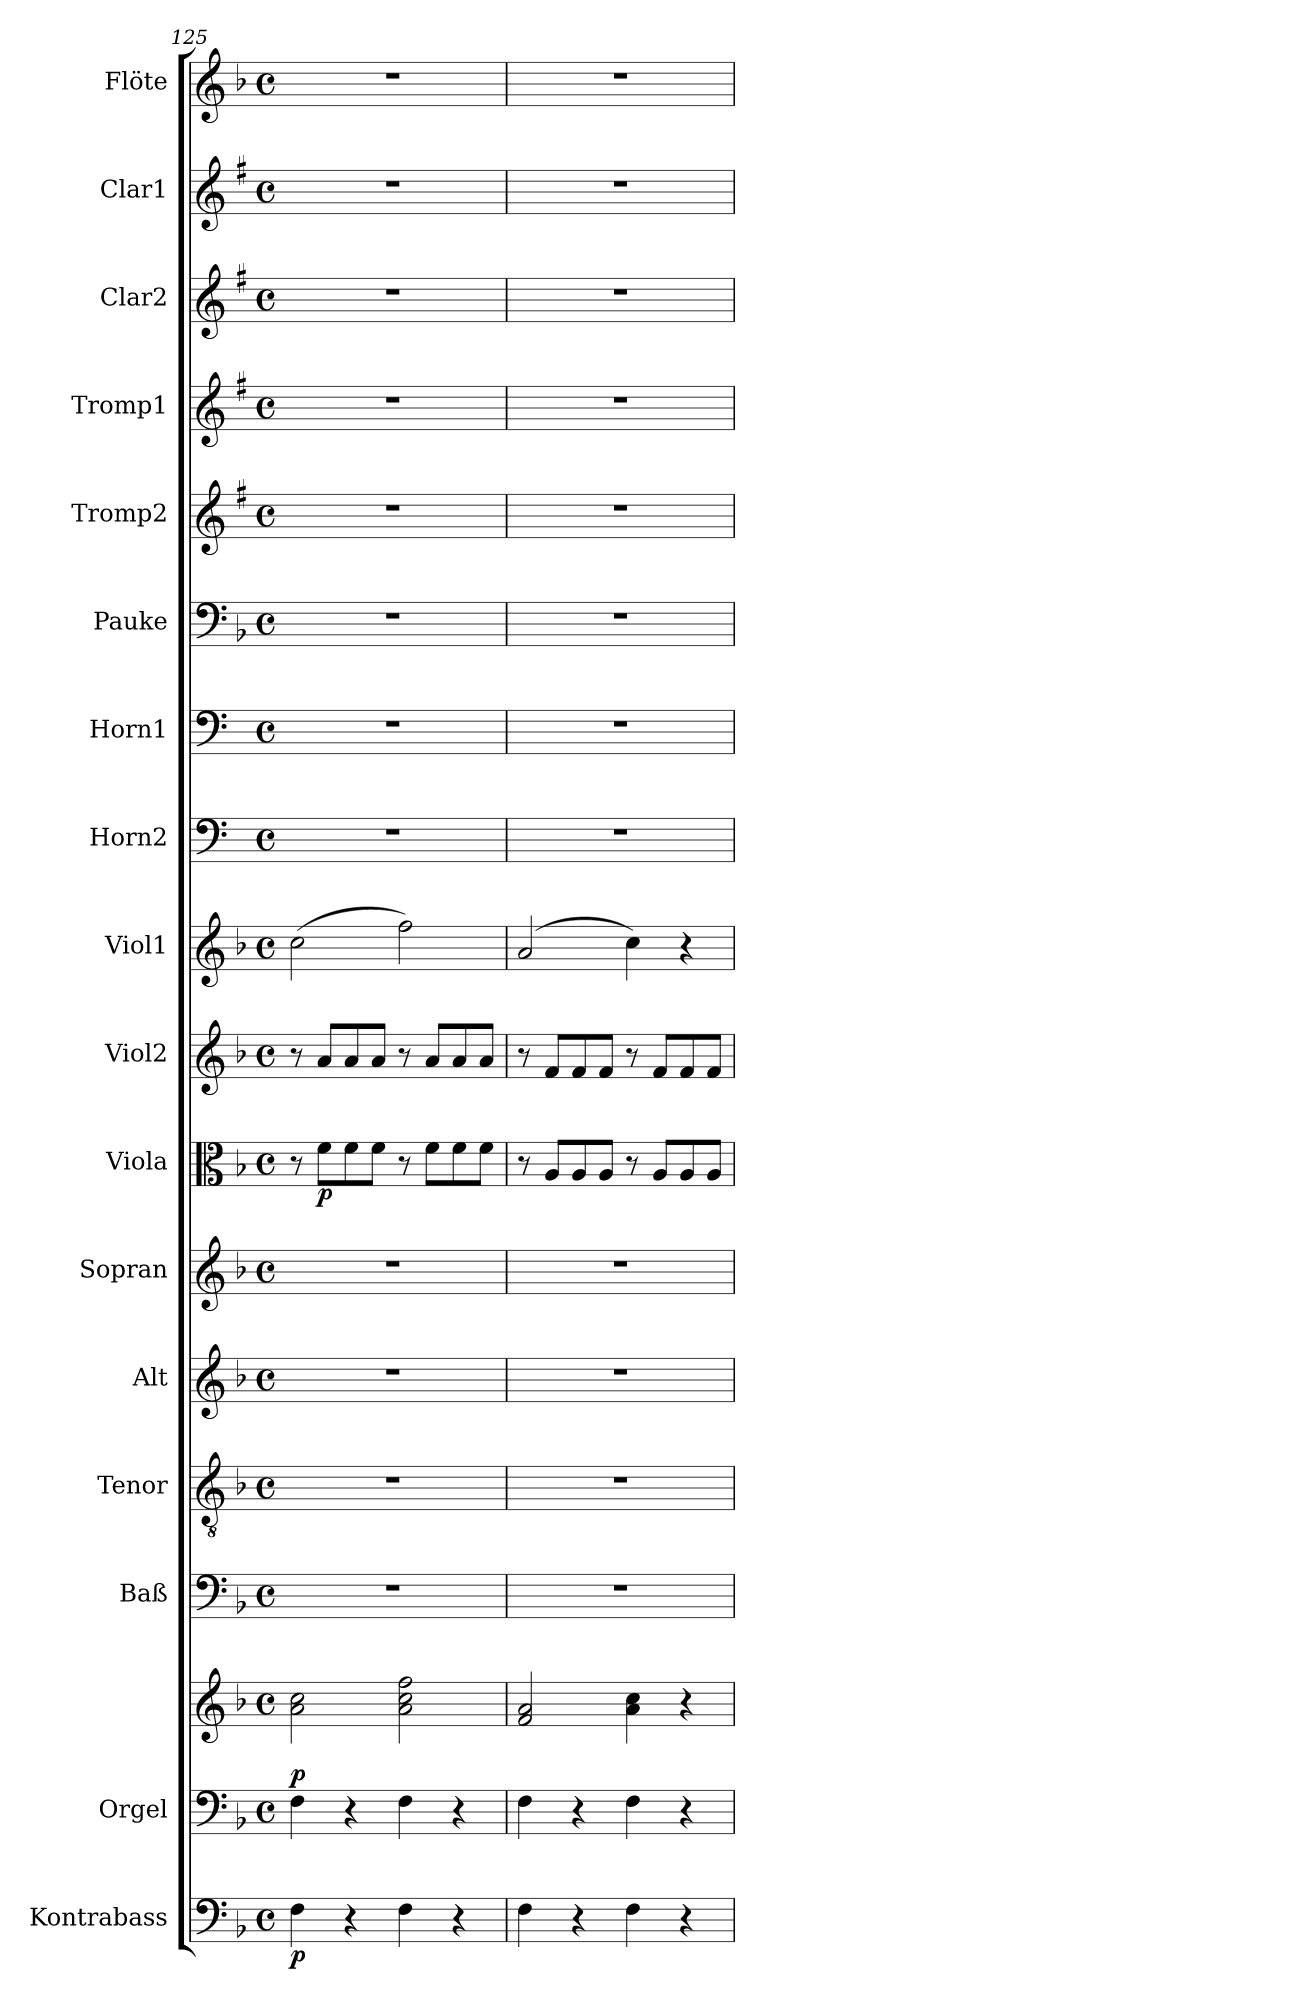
**kern	**dynam	**kern	**kern	**dynam	**kern	**kern	**kern	**kern	**kern	**dynam	**kern	**kern	**kern	**kern	**kern	**kern	**kern	**kern	**kern	**kern
*part17	*part17	*part16	*part16	*part16	*part15	*part14	*part13	*part12	*part11	*part11	*part10	*part9	*part8	*part7	*part6	*part5	*part4	*part3	*part2	*part1
*staff18	*staff18	*staff17	*staff16	*staff16/17	*staff15	*staff14	*staff13	*staff12	*staff11	*staff11	*staff10	*staff9	*staff8	*staff7	*staff6	*staff5	*staff4	*staff3	*staff2	*staff1
*I"Kontrabass	*	*I"Orgel	*	*	*I"Baß	*I"Tenor	*I"Alt	*I"Sopran	*I"Viola	*	*I"Viol2	*I"Viol1	*I"Horn2	*I"Horn1	*I"Pauke	*I"Tromp2	*I"Tromp1	*I"Clar2	*I"Clar1	*I"Flöte
*I'Kb	*	*	*	*	*I'B	*I'T	*I'A	*I'S	*I'Vla	*	*I'Vl2	*I'Vl1	*I'Hr2	*I'Hr1	*I'Pk	*I'Tr2	*I'Tr1	*I'Cl2	*I'Cl1	*I'Fl
*clefF4	*	*clefF4	*clefG2	*	*clefF4	*clefGv2	*clefG2	*clefG2	*clefC3	*	*clefG2	*clefG2	*clefF4	*clefF4	*clefF4	*clefG2	*clefG2	*clefG2	*clefG2	*clefG2
*ITrd7c12	*	*	*	*	*	*	*	*	*	*	*	*	*ITrd4c7	*ITrd4c7	*	*ITrd1c2	*ITrd1c2	*ITrd1c2	*ITrd1c2	*
*k[b-]	*	*k[b-]	*k[b-]	*	*k[b-]	*k[b-]	*k[b-]	*k[b-]	*k[b-]	*	*k[b-]	*k[b-]	*k[b-]	*k[b-]	*k[b-]	*k[b-]	*k[b-]	*k[b-]	*k[b-]	*k[b-]
*F:	*	*F:	*F:	*	*F:	*F:	*F:	*F:	*F:	*	*F:	*F:	*F:	*F:	*F:	*F:	*F:	*F:	*F:	*F:
*M4/4	*	*M4/4	*M4/4	*	*M4/4	*M4/4	*M4/4	*M4/4	*M4/4	*	*M4/4	*M4/4	*M4/4	*M4/4	*M4/4	*M4/4	*M4/4	*M4/4	*M4/4	*M4/4
*met(c)	*	*met(c)	*met(c)	*	*met(c)	*met(c)	*met(c)	*met(c)	*met(c)	*	*met(c)	*met(c)	*met(c)	*met(c)	*met(c)	*met(c)	*met(c)	*met(c)	*met(c)	*met(c)
=125	=125	=125	=125	=125	=125	=125	=125	=125	=125	=125	=125	=125	=125	=125	=125	=125	=125	=125	=125	=125
!	!LO:DY:b	!	!	!LO:DY:a=2	!	!	!	!	!	!	!	!	!	!	!	!	!	!	!	!
4FF\	p	4F\	2a\ 2cc\	p	1r	1r	1r	1r	8r	.	8r	(>2cc\	1r	1r	1r	1r	1r	1r	1r	1r
!	!	!	!	!	!	!	!	!	!	!LO:DY:b	!	!	!	!	!	!	!	!	!	!
.	.	.	.	.	.	.	.	.	8f\L	p	8a/L	.	.	.	.	.	.	.	.	.
4r	.	4r	.	.	.	.	.	.	8f\	.	8a/	.	.	.	.	.	.	.	.	.
.	.	.	.	.	.	.	.	.	8f\J	.	8a/J	.	.	.	.	.	.	.	.	.
4FF\	.	4F\	2a\ 2cc\ 2ff\	.	.	.	.	.	8r	.	8r	2ff\)	.	.	.	.	.	.	.	.
.	.	.	.	.	.	.	.	.	8f\L	.	8a/L	.	.	.	.	.	.	.	.	.
4r	.	4r	.	.	.	.	.	.	8f\	.	8a/	.	.	.	.	.	.	.	.	.
.	.	.	.	.	.	.	.	.	8f\J	.	8a/J	.	.	.	.	.	.	.	.	.
=126	=126	=126	=126	=126	=126	=126	=126	=126	=126	=126	=126	=126	=126	=126	=126	=126	=126	=126	=126	=126
4FF\	.	4F\	2f/ 2a/	.	1r	1r	1r	1r	8r	.	8r	(2a/	1r	1r	1r	1r	1r	1r	1r	1r
.	.	.	.	.	.	.	.	.	8A/L	.	8f/L	.	.	.	.	.	.	.	.	.
4r	.	4r	.	.	.	.	.	.	8A/	.	8f/	.	.	.	.	.	.	.	.	.
.	.	.	.	.	.	.	.	.	8A/J	.	8f/J	.	.	.	.	.	.	.	.	.
4FF\	.	4F\	4a\ 4cc\	.	.	.	.	.	8r	.	8r	4cc\)	.	.	.	.	.	.	.	.
.	.	.	.	.	.	.	.	.	8A/L	.	8f/L	.	.	.	.	.	.	.	.	.
4r	.	4r	4r	.	.	.	.	.	8A/	.	8f/	4r	.	.	.	.	.	.	.	.
.	.	.	.	.	.	.	.	.	8A/J	.	8f/J	.	.	.	.	.	.	.	.	.
=	=	=	=	=	=	=	=	=	=	=	=	=	=	=	=	=	=	=	=	=
*-	*-	*-	*-	*-	*-	*-	*-	*-	*-	*-	*-	*-	*-	*-	*-	*-	*-	*-	*-	*-
